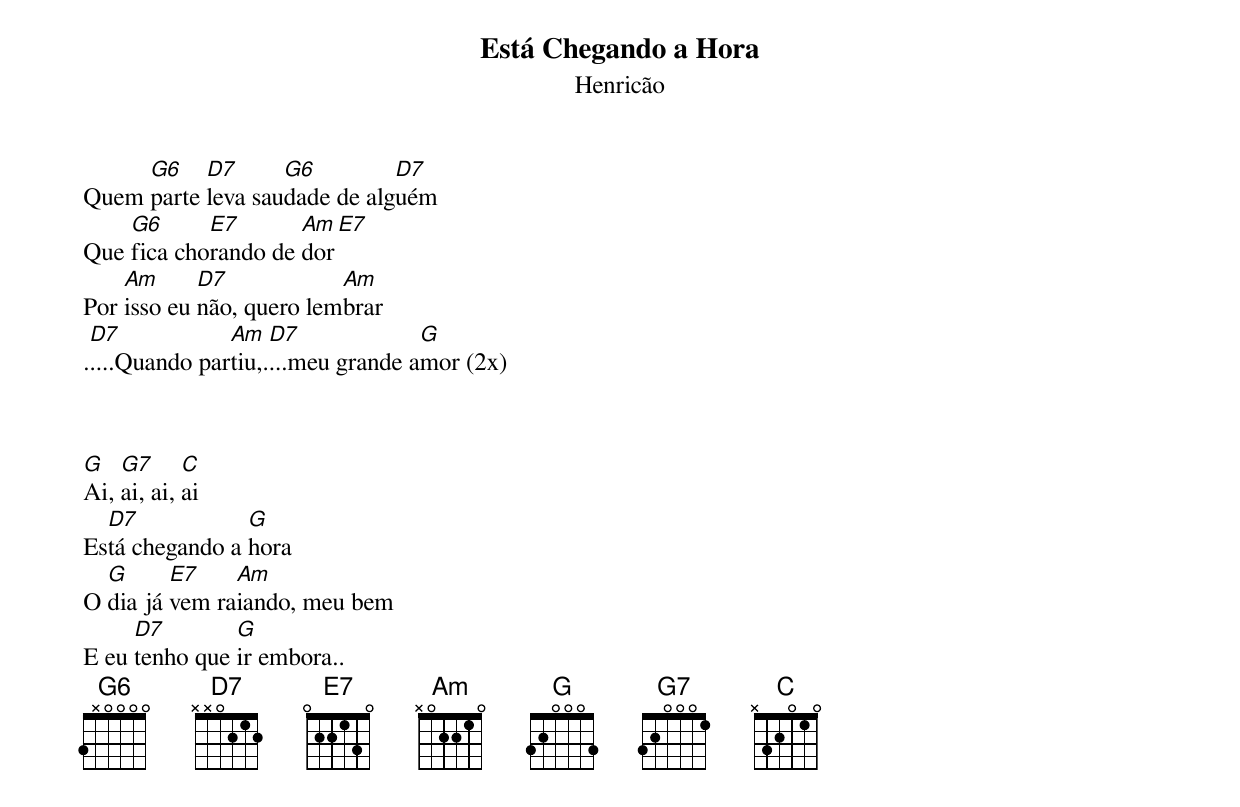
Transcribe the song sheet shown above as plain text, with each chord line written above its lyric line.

Está Chegando a Hora
Henricão




     G6    D7      G6         D7
Quem parte leva saudade de alguém
    G6      E7       Am    E7
Que fica chorando de dor
    Am      D7            Am
Por isso eu não, quero lembrar
 D7            Am   D7             G
.....Quando partiu,....meu grande amor (2x)



G   G7      C
Ai, ai, ai, ai
  D7            G
Está chegando a hora
  G      E7    Am
O dia já vem raiando, meu bem
     D7        G
E eu tenho que ir embora..
